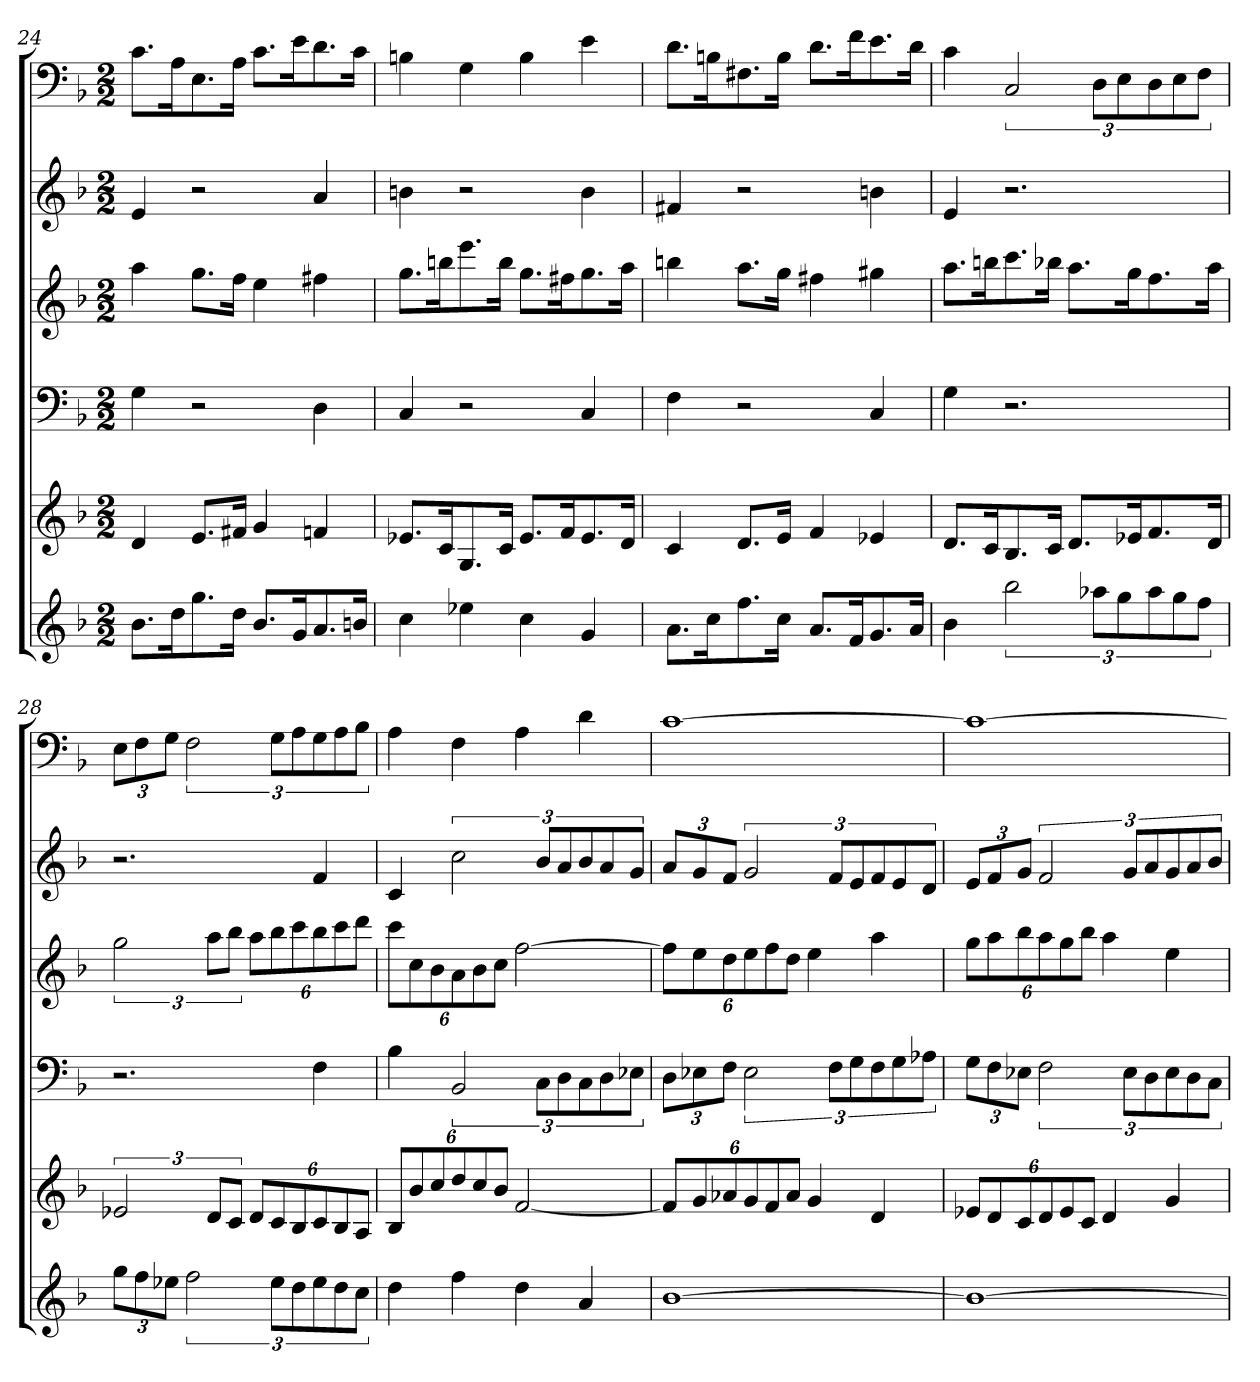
**kern	**kern	**kern	**kern	**kern	**kern
*part6	*part5	*part4	*part3	*part2	*part1
*staff6	*staff5	*staff4	*staff3	*staff2	*staff1
*k[b-]	*k[b-]	*k[b-]	*k[b-]	*k[b-]	*k[b-]
*d:	*d:	*d:	*d:	*d:	*d:
*M2/2	*M2/2	*M2/2	*M2/2	*M2/2	*M2/2
=24	=24	=24	=24	=24	=24
8.b-L	4d	4G	4aa	4e	8.cL
16ddK	.	.	.	.	16AK
8.gg	8.eL	2r	8.ggL	2r	8.E
16ddJk	16f#XJk	.	16ffJk	.	16AJk
8.b-L	4g	.	4ee	.	8.cL
16gK	.	.	.	.	16eK
8.a	4fn	4D	4ff#X	4a	8.d
16bnJk	.	.	.	.	16cJk
=25	=25	=25	=25	=25	=25
4cc	8.e-XL	4C	8.ggL	4bn	4Bn
.	16cK	.	16bbnK	.	.
4ee-X	8.G	2r	8.eee	2r	4G
.	16cJk	.	16bbJk	.	.
4cc	8.e-L	.	8.ggL	.	4B
.	16fK	.	16ff#XK	.	.
4g	8.e-	4C	8.gg	4b	4e
.	16dJk	.	16aaJk	.	.
=26	=26	=26	=26	=26	=26
8.aL	4c	4F	4bbn	4f#X	8.dL
16ccK	.	.	.	.	16BnK
8.ff	8.dL	2r	8.aaL	2r	8.F#X
16ccJk	16eJk	.	16ggJk	.	16BJk
8.aL	4f	.	4ff#X	.	8.dL
16fK	.	.	.	.	16fK
8.g	4e-X	4C	4gg#X	4bn	8.e
16aJk	.	.	.	.	16dJk
=27	=27	=27	=27	=27	=27
4b-	8.dL	4G	8.aaL	4e	4c
.	16cK	.	16bbnK	.	.
3bb-	8.B-	2.r	8.ccc	2.r	3C
.	16cJk	.	16bb-XJk	.	.
.	8.dL	.	8.aaL	.	.
12aa-XL	.	.	.	.	12DL
12gg	.	.	.	.	12E
.	16e-XK	.	16ggK	.	.
12aa-	8.f	.	8.ff	.	12D
12gg	.	.	.	.	12E
12ffJ	.	.	.	.	12FJ
.	16dJk	.	16aaJk	.	.
=28	=28	=28	=28	=28	=28
12ggL	3e-X	2.r	3gg	2.r	12EL
12ff	.	.	.	.	12F
12ee-XJ	.	.	.	.	12GJ
3ff	.	.	.	.	3F
.	12dL	.	12aaL	.	.
.	12cJ	.	12bb-J	.	.
.	12dL	.	12aaL	.	.
12ee-L	12c	.	12bb-	.	12GL
12dd	12B-	.	12ccc	.	12A
12ee-	12c	4F	12bb-	4f	12G
12dd	12B-	.	12ccc	.	12A
12ccJ	12AJ	.	12dddJ	.	12B-J
=29	=29	=29	=29	=29	=29
4dd	12B-L	4B-	12cccL	4c	4A
.	12b-	.	12cc	.	.
.	12cc	.	12b-	.	.
4ff	12dd	3BB-	12a	3cc	4F
.	12cc	.	12b-	.	.
.	12b-J	.	12ccJ	.	.
4dd	[2f	.	[2ff	.	4A
.	.	12CL	.	12b-L	.
.	.	12D	.	12a	.
4a	.	12C	.	12b-	4d
.	.	12D	.	12a	.
.	.	12E-XJ	.	12gJ	.
=30	=30	=30	=30	=30	=30
[1b-	12fL]	12DL	12ffL]	12aL	[1c
.	12g	12E-X	12ee	12g	.
.	12a-X	12FJ	12dd	12fJ	.
.	12g	3E-	12ee	3g	.
.	12f	.	12ff	.	.
.	12a-J	.	12ddJ	.	.
.	4g	.	4ee	.	.
.	.	12FL	.	12fL	.
.	.	12G	.	12e	.
.	4d	12F	4aa	12f	.
.	.	12G	.	12e	.
.	.	12A-XJ	.	12dJ	.
=31	=31	=31	=31	=31	=31
1b-_	12e-XL	12GL	12ggL	12eL	1c_
.	12d	12F	12aa	12f	.
.	12c	12E-XJ	12bb-	12gJ	.
.	12d	3F	12aa	3f	.
.	12e-	.	12gg	.	.
.	12cJ	.	12bb-J	.	.
.	4d	.	4aa	.	.
.	.	12E-L	.	12gL	.
.	.	12D	.	12a	.
.	4g	12E-	4ee	12g	.
.	.	12D	.	12a	.
.	.	12CJ	.	12b-J	.
=	=	=	=	=	=
*-	*-	*-	*-	*-	*-
